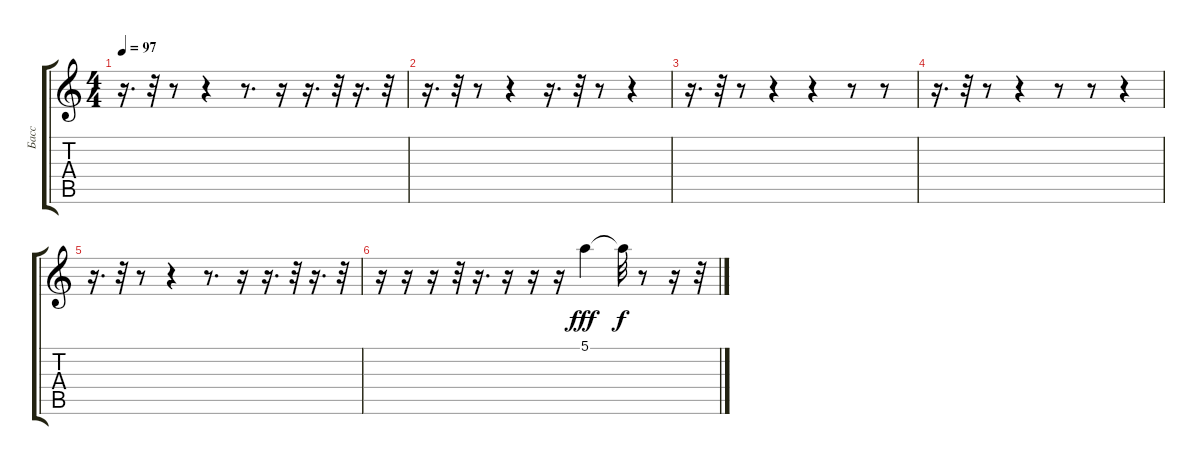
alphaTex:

\track ("Басс" "Басс") {instrument electricbassfinger}
\staff {score tabs}
\tuning (E4 B3 G3 D3 A2 E2) {hide}
\ts (4 4)
\tempo 97
\clef g2
\ks c
r.16{d dy fff} r.32 r.8 r.4 r.8{d} r.16 r.16{d} r.32 r.16{d} r.32 |
r.16{d} r.32 r.8 r.4 r.16{d} r.32 r.8 r.4 |
r.16{d} r.32 r.8 r.4 r.4 r.8 r.8 |
r.16{d} r.32 r.8 r.4 r.8 r.8 r.4 |
r.16{d} r.32 r.8 r.4 r.8{d} r.16 r.16{d} r.32 r.16{d} r.32 |
r.16 r.16 r.16 r.32 r.16{d} r.16 r.16 r.16 5.1.4 5.1{t}.32{dy f} r.8 r.16 r.32
